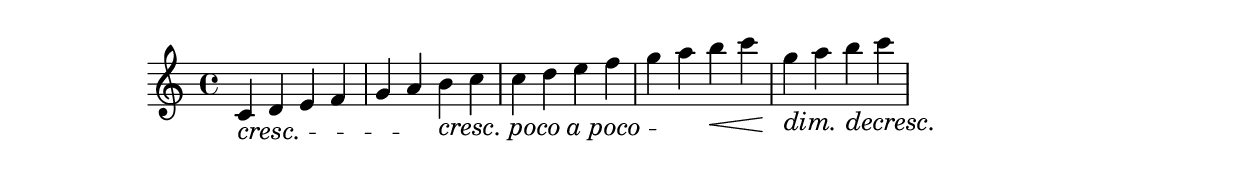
\version "2.13.4"

\header {
texidoc = "The \cresc, \dim and \decresc spanners can now be redefined as
postfix operators and produce one text spanner.  Defining custom spanners is
also easy.  Hairpin and text crescendi can be easily mixed. \< and \> produce
hairpins by default, \cresc etc. produce text spanners by default."
}

% Some sample text dynamic spanners, to be used as postfix operators
crpoco = #(make-music 'CrescendoEvent 'span-direction START
                      'span-type 'text 'span-text "cresc. poco a poco")
% Redefine the existing \cresc, \dim and \decresc commands to use postfix syntax
cresc = #(make-music 'CrescendoEvent 'span-direction START
                     'span-type 'text 'span-text "cresc.")
dim = #(make-music 'DecrescendoEvent 'span-direction START
                   'span-type 'text 'span-text "dim.")
decresc = #(make-music 'DecrescendoEvent 'span-direction START
                       'span-type 'text 'span-text "decresc.")

\relative c' {
  c4\cresc d4 e4 f4 |
  g4 a4\! b4\crpoco c4 |
  c4 d4 e4 f4 |
  g4 a4\! b4\< c4 |
  g4\dim a4 b4\decresc c4\!
}
